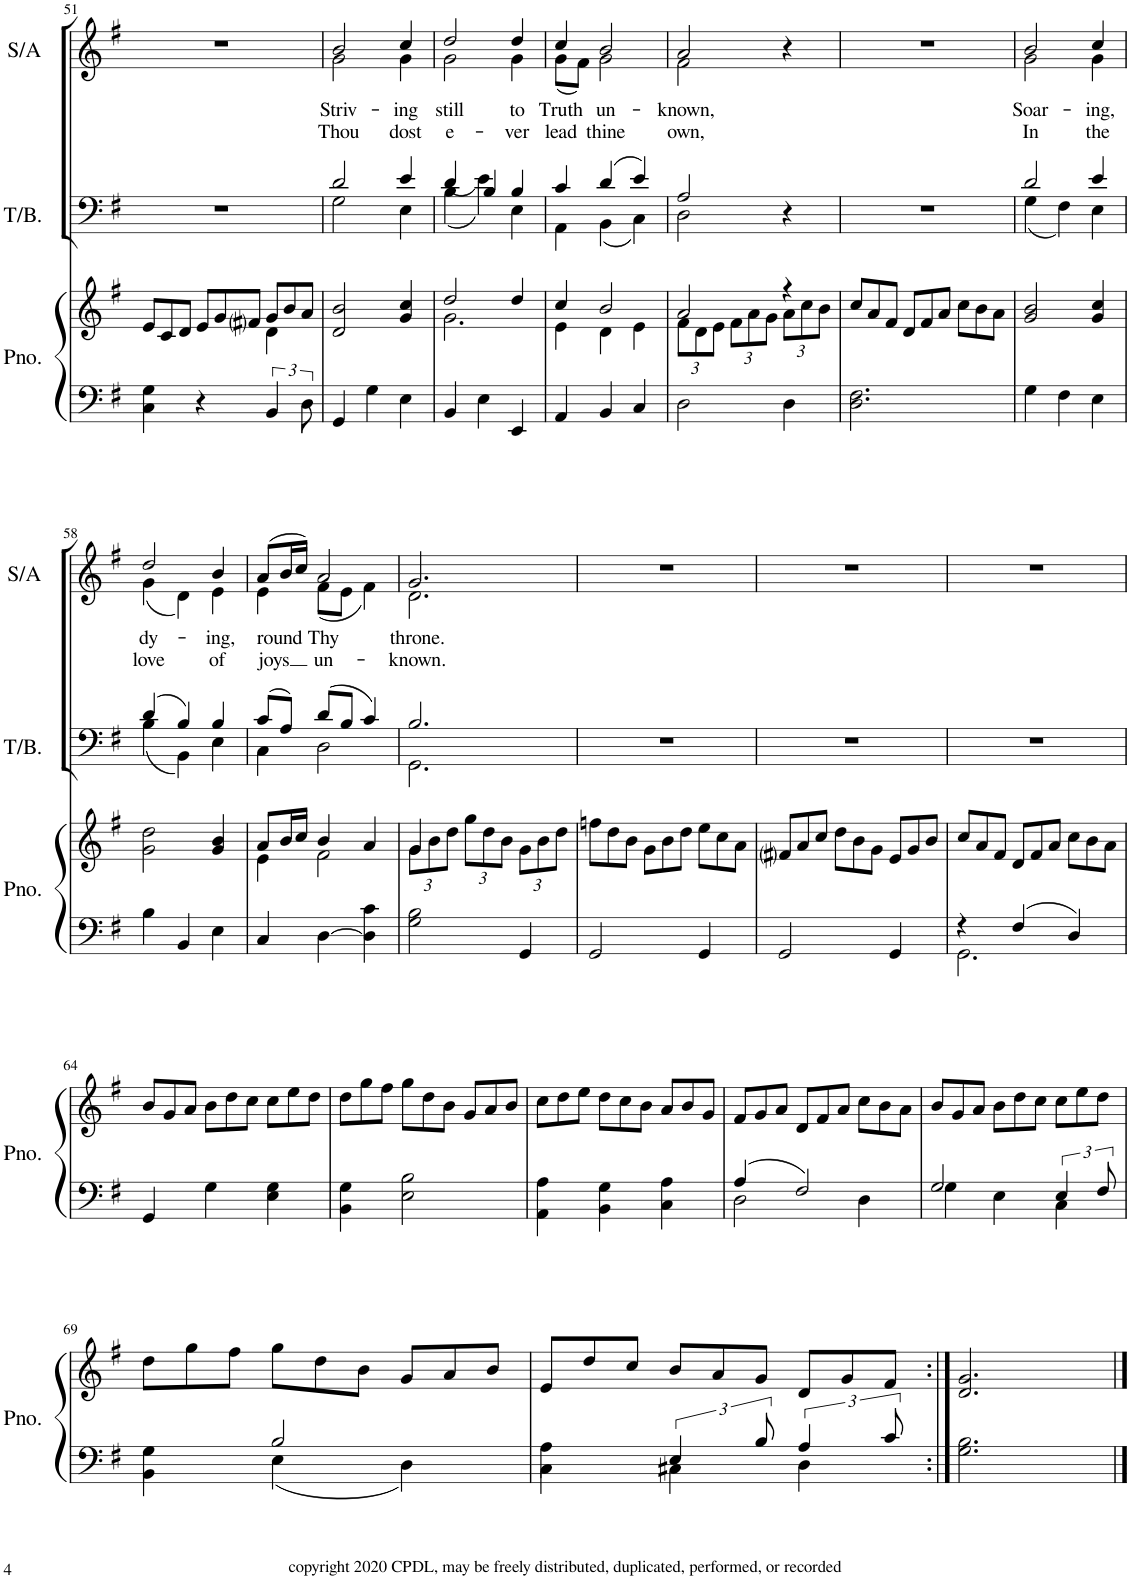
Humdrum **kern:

**kern	**kern	**kern	**kern	**text	**text
*part3	*part3	*part2	*part1	*part1	*part1
*staff4	*staff3	*staff2	*staff1	*staff1	*staff1
*I"Piano	*	*I"Tenor Bass	*I"Soprano Alto	*	*
*I'Pno.	*	*I'T/B.	*I'S/A	*	*
!!LO:PB:g=z
*clefF4	*clefG2	*clefF4	*clefG2	*	*
*k[f#]	*k[f#]	*k[f#]	*k[f#]	*	*
*G:	*G:	*G:	*G:	*	*
*M3/4	*M3/4	*M3/4	*M3/4	*	*
*	*Xbrackettup	*	*	*	*
=51	=51	=51	=51	=51	=51
*	*^	*	*	*	*
4C\ 4G\	12e/L	2ryy	2.r	2.r	.	.
.	12c/	.	.	.	.	.
.	12d/J	.	.	.	.	.
4r	12e/L	.	.	.	.	.
.	12g/	.	.	.	.	.
.	12f#i/J	.	.	.	.	.
6BB/	12g/L	4d\	.	.	.	.
.	12b/	.	.	.	.	.
12D\	12a/J	.	.	.	.	.
*	*v	*v	*	*	*	*
=52	=52	=52	=52	=52	=52
*	*	*^	*	*	*
!	!	!	!	!	!LO:LY:b	!LO:LY:b
*	*	*	*	*^	*	*
4GG/	2d/ 2b/	2d/	2G\	2b/	2g\	Striv-	Thou
4G\	.	.	.	.	.	.	.
!	!	!	!	!	!	!LO:LY:b	!LO:LY:b
4E\	4g/ 4cc/	4e/	4E\	4cc/	4g\	-ing	dost
=53	=53	=53	=53	=53	=53	=53	=53
*	*^	*	*	*	*	*	*
!	!	!	!	!	!	!	!LO:LY:b	!LO:LY:b
4BB/	2dd/	2.g\	(4d/	(4B\	2dd/	2g\	still	e-
4E\	.	.	4B/	4e\))	.	.	.	.
!	!	!	!	!	!	!	!LO:LY:b	!LO:LY:b
4EE/	4dd/	.	4B/	4E\	4dd/	4g\	to	-ver
=54	=54	=54	=54	=54	=54	=54	=54	=54
!	!	!	!	!	!	!	!LO:LY:b	!LO:LY:b
4AA/	4cc/	4e\	4c/	4AA\	4cc/	(8g\L	Truth	lead
.	.	.	.	.	.	8f#\J)	.	.
!	!	!	!	!	!	!	!LO:LY:b	!LO:LY:b
4BB/	2b/	4d\	(4d/	(4BB\	2b/	2g\	un-	thine
4C/	.	4e\	4e/)	4C\)	.	.	.	.
=55	=55	=55	=55	=55	=55	=55	=55	=55
!	!	!	!	!	!	!	!LO:LY:b	!LO:LY:b
2D\	2a/	12f#\L	2A/	2D\	2a/	2f#\	-known,	own,
.	.	12d\	.	.	.	.	.	.
.	.	12e\J	.	.	.	.	.	.
.	.	12f#\L	.	.	.	.	.	.
.	.	12a\	.	.	.	.	.	.
.	.	12g\J	.	.	.	.	.	.
4D\	4r	12a\L	4r	4ryy	4r	4ryy	.	.
.	.	12cc\	.	.	.	.	.	.
.	.	12b\J	.	.	.	.	.	.
*	*v	*v	*	*	*v	*v	*	*
*	*	*v	*v	*	*	*
=56	=56	=56	=56	=56	=56
2.D\ 2.F#\	12cc/L	2.r	2.r	.	.
.	12a/	.	.	.	.
.	12f#/J	.	.	.	.
.	12d/L	.	.	.	.
.	12f#/	.	.	.	.
.	12a/J	.	.	.	.
.	12cc\L	.	.	.	.
.	12b\	.	.	.	.
.	12a\J	.	.	.	.
=57	=57	=57	=57	=57	=57
*	*	*^	*	*	*
!	!	!	!	!	!LO:LY:b	!LO:LY:b
*	*	*	*	*^	*	*
4G\	2g/ 2b/	2d/	(4G\	2b/	2g\	Soar-	In
4F#\	.	.	4F#\)	.	.	.	.
!	!	!	!	!	!	!LO:LY:b	!LO:LY:b
4E\	4g/ 4cc/	4e/	4E\	4cc/	4g\	-ing,	the
!!LO:LB:g=z	!!
=58	=58	=58	=58	=58	=58	=58	=58
!	!	!	!	!	!	!LO:LY:b	!LO:LY:b
4B\	2g\ 2dd\	(4d/	(4B\	2dd/	(4g\	dy-	love
4BB/	.	4B/)	4BB\)	.	4d\)	.	.
!	!	!	!	!	!	!LO:LY:b	!LO:LY:b
4E\	4g/ 4b/	4B/	4E\	4b/	4e\	-ing,	of
=59	=59	=59	=59	=59	=59	=59	=59
*	*^	*	*	*	*	*	*
!	!	!	!	!	!	!	!LO:LY:b	!LO:LY:b
4C/	8a/L	4e\	(8c/L	4C\	(8a/L	4e\	round	joys
.	16b/L	.	8A/J)	.	16b/L	.	.	.
.	16cc/JJ	.	.	.	16cc/JJ)	.	.	.
!	!	!	!	!	!	!	!LO:LY:b	!LO:LY:b
[4D\	4b/	2f#\	(8d/L	2D\	2a/	(8f#\L	Thy	un-
.	.	.	8B/J	.	.	8e\J	.	.
4D\] 4c\	4a/	.	4c/)	.	.	4f#\)	.	.
=60	=60	=60	=60	=60	=60	=60	=60	=60
!	!	!	!	!	!	!	!LO:LY:b	!LO:LY:b
2G\ 2B\	4g/	12g\L	2.B/	2.GG\	2.g/	2.d\	throne.	-known.
.	.	12b\	.	.	.	.	.	.
.	.	12dd\J	.	.	.	.	.	.
.	2ryy	12gg\L	.	.	.	.	.	.
.	.	12dd\	.	.	.	.	.	.
.	.	12b\J	.	.	.	.	.	.
4GG/	.	12g\L	.	.	.	.	.	.
.	.	12b\	.	.	.	.	.	.
.	.	12dd\J	.	.	.	.	.	.
*	*v	*v	*	*	*v	*v	*	*
*	*	*v	*v	*	*	*
=61	=61	=61	=61	=61	=61
2GG/	12ffn\L	2.r	2.r	.	.
.	12dd\	.	.	.	.
.	12b\J	.	.	.	.
.	12g\L	.	.	.	.
.	12b\	.	.	.	.
.	12dd\J	.	.	.	.
4GG/	12ee\L	.	.	.	.
.	12cc\	.	.	.	.
.	12a\J	.	.	.	.
=62	=62	=62	=62	=62	=62
2GG/	12f#i/L	2.r	2.r	.	.
.	12a/	.	.	.	.
.	12cc/J	.	.	.	.
.	12dd\L	.	.	.	.
.	12b\	.	.	.	.
.	12g\J	.	.	.	.
4GG/	12e/L	.	.	.	.
.	12g/	.	.	.	.
.	12b/J	.	.	.	.
=63	=63	=63	=63	=63	=63
*^	*	*	*	*	*
4r	2.GG\	12cc/L	2.r	2.r	.	.
.	.	12a/	.	.	.	.
.	.	12f#/J	.	.	.	.
4F#/	.	12d/L	.	.	.	.
.	.	12f#/	.	.	.	.
.	.	12a/J	.	.	.	.
4D/	.	12cc\L	.	.	.	.
.	.	12b\	.	.	.	.
.	.	12a\J	.	.	.	.
*v	*v	*	*	*	*	*
!!LO:LB:g=z
=64	=64	=64	=64	=64	=64
4GG/	12b/L	2.r	2.r	.	.
.	12g/	.	.	.	.
.	12a/J	.	.	.	.
4G\	12b\L	.	.	.	.
.	12dd\	.	.	.	.
.	12cc\J	.	.	.	.
4E\ 4G\	12cc\L	.	.	.	.
.	12ee\	.	.	.	.
.	12dd\J	.	.	.	.
=65	=65	=65	=65	=65	=65
4BB\ 4G\	12dd\L	2.r	2.r	.	.
.	12gg\	.	.	.	.
.	12ff#\J	.	.	.	.
2E\ 2B\	12gg\L	.	.	.	.
.	12dd\	.	.	.	.
.	12b\J	.	.	.	.
.	12g/L	.	.	.	.
.	12a/	.	.	.	.
.	12b/J	.	.	.	.
=66	=66	=66	=66	=66	=66
4AA\ 4A\	12cc\L	2.r	2.r	.	.
.	12dd\	.	.	.	.
.	12ee\J	.	.	.	.
4BB\ 4G\	12dd\L	.	.	.	.
.	12cc\	.	.	.	.
.	12b\J	.	.	.	.
4C\ 4A\	12a/L	.	.	.	.
.	12b/	.	.	.	.
.	12g/J	.	.	.	.
=67	=67	=67	=67	=67	=67
*^	*	*	*	*	*
4A/	2D\	12f#/L	2.r	2.r	.	.
.	.	12g/	.	.	.	.
.	.	12a/J	.	.	.	.
2F#/	.	12d/L	.	.	.	.
.	.	12f#/	.	.	.	.
.	.	12a/J	.	.	.	.
.	4D\	12cc\L	.	.	.	.
.	.	12b\	.	.	.	.
.	.	12a\J	.	.	.	.
=68	=68	=68	=68	=68	=68	=68
2G/	4G\	12b/L	2.r	2.r	.	.
.	.	12g/	.	.	.	.
.	.	12a/J	.	.	.	.
.	4E\	12b\L	.	.	.	.
.	.	12dd\	.	.	.	.
.	.	12cc\J	.	.	.	.
6E/	4C\	12cc\L	.	.	.	.
.	.	12ee\	.	.	.	.
12F#/	.	12dd\J	.	.	.	.
!!LO:LB:g=z
=69	=69	=69	=69	=69	=69	=69
4G\	4BB\	12dd\L	2.r	2.r	.	.
.	.	12gg\	.	.	.	.
.	.	12ff#\J	.	.	.	.
2B/	4E\	12gg\L	.	.	.	.
.	.	12dd\	.	.	.	.
.	.	12b\J	.	.	.	.
.	4D\	12g/L	.	.	.	.
.	.	12a/	.	.	.	.
.	.	12b/J	.	.	.	.
=70	=70	=70	=70	=70	=70	=70
4A\	4C\	12e/L	2.r	2.r	.	.
.	.	12dd/	.	.	.	.
.	.	12cc/J	.	.	.	.
6E/	4C#X\	12b/L	.	.	.	.
.	.	12a/	.	.	.	.
12B/	.	12g/J	.	.	.	.
6A/	4D\	12d/L	.	.	.	.
.	.	12g/	.	.	.	.
12c/	.	12f#/J	.	.	.	.
*v	*v	*	*	*	*	*
=71:|!	=71:|!	=71:|!	=71:|!	=71:|!	=71:|!
2.G\ 2.B\	2.d/ 2.g/	2.r;<	2.r;<	.	.
==	==	==	==	==	==
*-	*-	*-	*-	*-	*-
